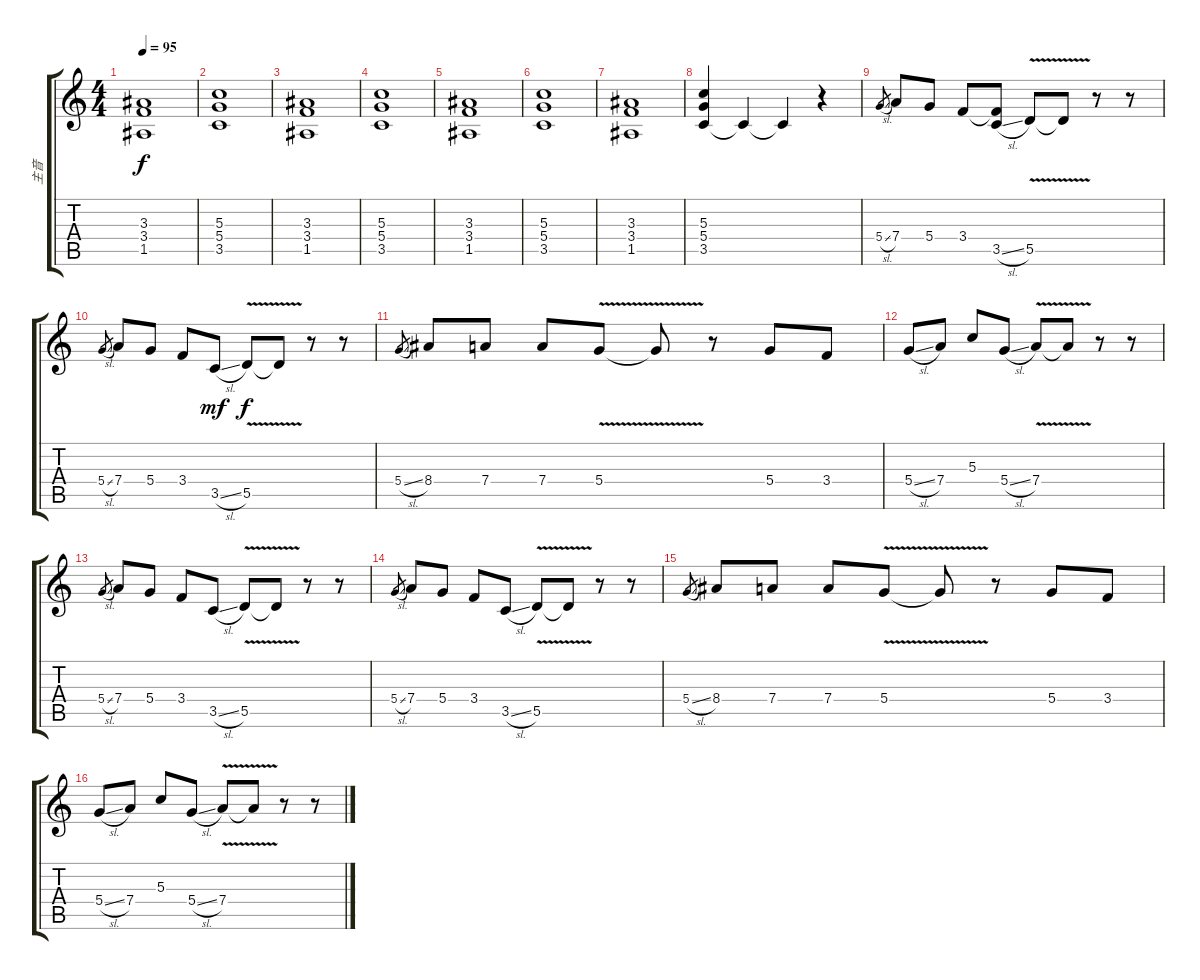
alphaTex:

\track ("主音" "主音") {instrument acousticguitarnylon}
\staff {score tabs}
\tuning (E4 B3 G3 D3 A2 E2) {hide}
\ts (4 4)
\tempo 95
\clef g2
\ks c
(3.3 3.4 1.5).1{dy f instrument distortionguitar} |
(5.3 5.4 3.5).1 |
(3.3 3.4 1.5).1 |
(5.3 5.4 3.5).1 |
(3.3 3.4 1.5).1 |
(5.3 5.4 3.5).1 |
(3.3 3.4 1.5).1 |
(5.3 5.4 3.5).4 3.5{t}.4 3.5{t}.4 r.4{instrument acousticguitarnylon} |
5.4{sl}.8{gr} 7.4.8 5.4.8 3.4.8 (3.4{t} 3.5{sl}).8{beam split} 5.5{v}.8 5.5{t}.8 r.8 r.8 |
5.4{sl}.8{gr} 7.4.8 5.4.8 3.4.8 3.5{sl}.8{dy mf} 5.5{v}.8{dy f} 5.5{t}.8 r.8 r.8 |
5.4{sl}.8{gr} 8.4.8 7.4.8 7.4.8 5.4{v}.8 5.4{t}.8 r.8 5.4.8 3.4.8 |
5.4{sl}.8 7.4.8 5.3.8 5.4{sl}.8 7.4{v}.8 7.4{t}.8 r.8 r.8 |
5.4{sl}.8{gr} 7.4.8 5.4.8 3.4.8 3.5{sl}.8 5.5{v}.8 5.5{t}.8 r.8 r.8 |
5.4{sl}.8{gr} 7.4.8 5.4.8 3.4.8 3.5{sl}.8 5.5{v}.8 5.5{t}.8 r.8 r.8 |
5.4{sl}.8{gr} 8.4.8 7.4.8 7.4.8 5.4{v}.8 5.4{t}.8 r.8 5.4.8 3.4.8 |
5.4{sl}.8 7.4.8 5.3.8 5.4{sl}.8 7.4{v}.8 7.4{t}.8 r.8 r.8
